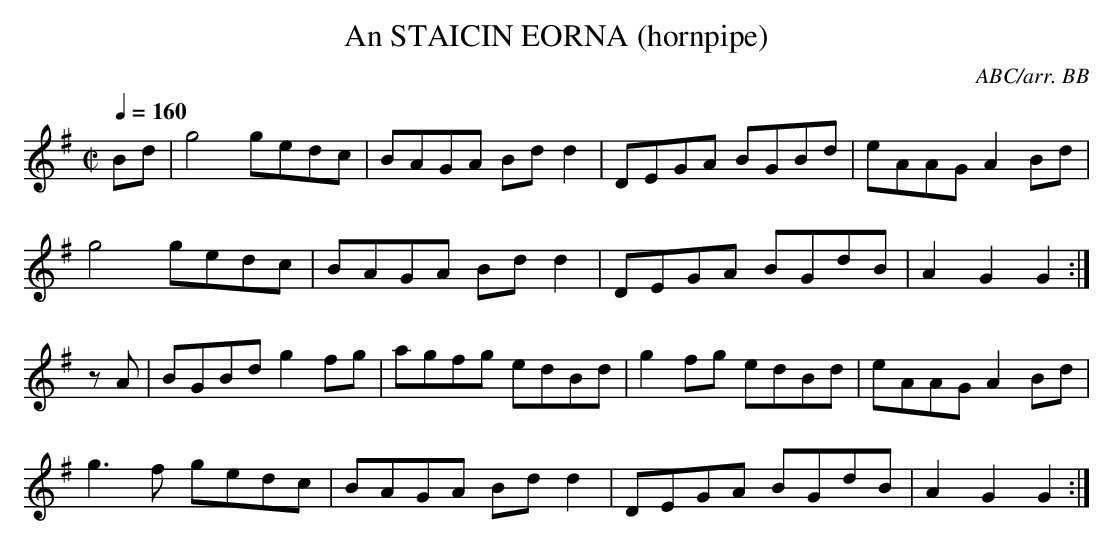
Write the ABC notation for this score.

X:1
T:STAICIN EORNA (hornpipe), An
C:ABC/arr. BB
(which is what the Gaelic title means!)
Q:1/4=160
M:C|
L:1/8
K:G
Bd|g4 gedc|BAGA Bdd2|DEGA BGBd|eAAG A2Bd|
g4 gedc|BAGA Bdd2|DEGA BGdB|A2G2G2 :|
zA|BGBd g2fg|agfg edBd|g2fg edBd|eAAG A2Bd|
g3f gedc|BAGA Bdd2|DEGA BGdB|A2G2G2 :|
